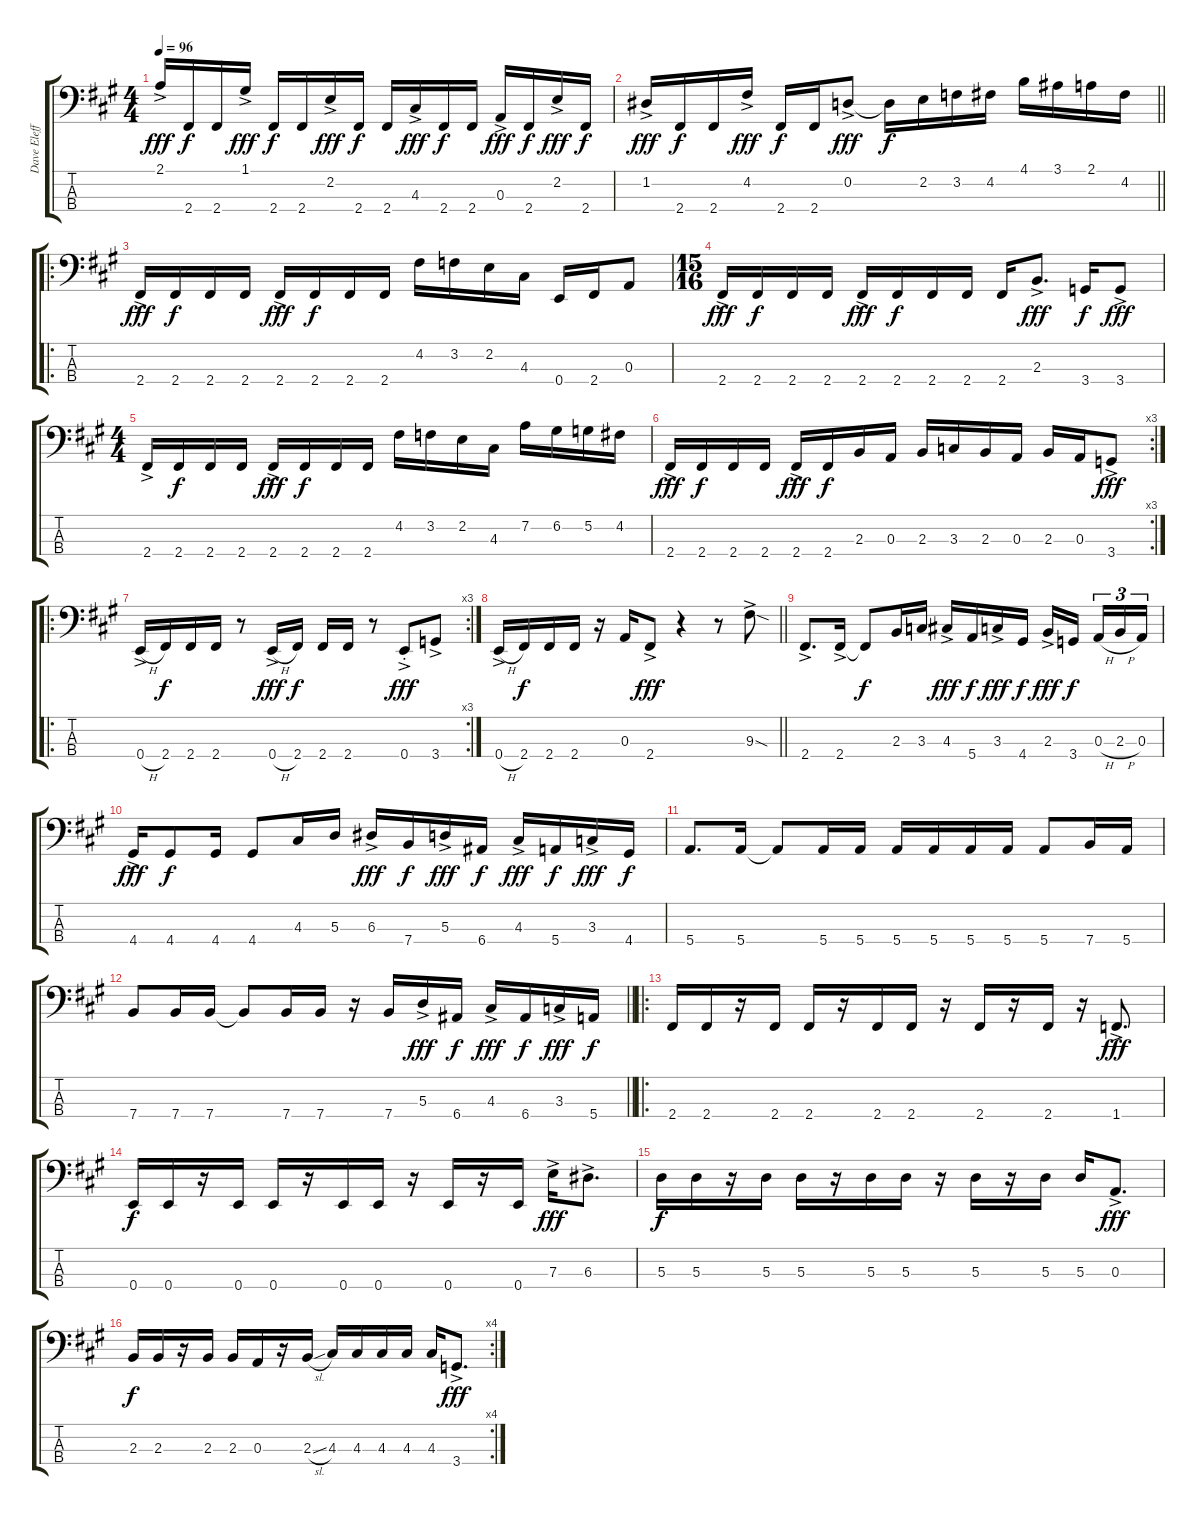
\track ("Dave Eleffson" "Dave Eleff") {instrument electricbassfinger}
\staff {score tabs}
\tuning (G2 D2 A1 E1) {hide}
\ts (4 4)
\tempo 96
\clef f4
\ks f#minor
2.1{ac}.16{dy fff} 2.4.16{dy f} 2.4.16 1.1{ac}.16{dy fff} 2.4.16{dy f} 2.4.16 2.2{ac}.16{dy fff} 2.4.16{dy f} 2.4.16 4.3{ac}.16{dy fff} 2.4.16{dy f} 2.4.16 0.3{ac}.16{dy fff} 2.4.16{dy f} 2.2{ac}.16{dy fff} 2.4.16{dy f} |
\barLineRight lightlight
1.2{ac}.16{dy fff} 2.4.16{dy f} 2.4.16 4.2{ac}.16{dy fff} 2.4.16{dy f} 2.4.16 0.2{ac}.8{dy fff} 0.2{t}.16{dy f} 2.2.16 3.2.16 4.2.16 4.1.16 3.1.16 2.1.16 4.2.16 |
\ro
2.4{ac}.16{dy fff} 2.4.16{dy f} 2.4.16 2.4.16 2.4{ac}.16{dy fff} 2.4.16{dy f} 2.4.16 2.4.16 4.2.16 3.2.16 2.2.16 4.3.16 0.4.16 2.4.16 0.3.8 |
\ts (15 16)
2.4{ac}.16{dy fff} 2.4.16{dy f} 2.4.16 2.4.16 2.4{ac}.16{dy fff} 2.4.16{dy f} 2.4.16 2.4.16 2.4.16 2.3{ac}.8{d dy fff} 3.4.16{dy f} 3.4{ac}.8{dy fff} |
\ts (4 4)
2.4{ac}.16 2.4.16{dy f} 2.4.16 2.4.16 2.4{ac}.16{dy fff} 2.4.16{dy f} 2.4.16 2.4.16 4.2.16 3.2.16 2.2.16 4.3.16 7.2.16 6.2.16 5.2.16 4.2.16 |
\rc 3
2.4{ac}.16{dy fff} 2.4.16{dy f} 2.4.16 2.4.16 2.4{ac}.16{dy fff} 2.4.16{dy f} 2.3.16 0.3.16 2.3.16 3.3.16 2.3.16 0.3.16 2.3.16 0.3.16 3.4{ac}.8{dy fff} |
\ro
\rc 3
0.4{h ac}.16 2.4.16{dy f} 2.4.16 2.4.16 r.8 0.4{h ac}.16{dy fff} 2.4.16{dy f} 2.4.16 2.4.16 r.8 0.4{ac st}.8{dy fff} 3.4{ac}.8 |
\barLineRight lightlight
0.4{h ac}.16 2.4.16{dy f} 2.4.16 2.4.16 r.16 0.3.16 2.4{ac}.8{dy fff} r.4 r.8 9.3{sod ac}.8 |
2.4{ac}.8{d} 2.4{ac}.16 2.4{t}.8{dy f} 2.3.16 3.3.16 4.3{ac}.16{dy fff} 5.4.16{dy f} 3.3{ac}.16{dy fff} 4.4.16{dy f} 2.3{ac}.16{dy fff} 3.4.16{dy f beam splitsecondary} 0.3{h}.16{tu (3 2)} 2.3{h}.16{tu (3 2)} 0.3.16{tu (3 2)} |
4.4{ac}.16{dy fff} 4.4.8{dy f} 4.4.16 4.4.8 4.3.16 5.3.16 6.3{ac}.16{dy fff} 7.4.16{dy f} 5.3{ac}.16{dy fff} 6.4.16{dy f} 4.3{ac}.16{dy fff} 5.4.16{dy f} 3.3{ac}.16{dy fff} 4.4.16{dy f} |
5.4.8{d} 5.4.16 5.4{t}.8 5.4.16 5.4.16 5.4.16 5.4.16 5.4.16 5.4.16 5.4.8 7.4.16 5.4.16 |
\barLineRight lightlight
7.4.8 7.4.16 7.4.16 7.4{t}.8 7.4.16 7.4.16 r.16 7.4.16 5.3{ac}.16{dy fff} 6.4.16{dy f} 4.3{ac}.16{dy fff} 6.4.16{dy f} 3.3{ac}.16{dy fff} 5.4.16{dy f} |
\ro
2.4.16 2.4.16 r.16 2.4.16 2.4.16 r.16 2.4.16 2.4.16 r.16 2.4.16 r.16 2.4.16 r.16 1.4{ac}.8{d dy fff} |
0.4.16{dy f} 0.4.16 r.16 0.4.16 0.4.16 r.16 0.4.16 0.4.16 r.16 0.4.16 r.16 0.4.16 7.3{ac}.16{dy fff} 6.3{ac}.8{d} |
5.3.16{dy f} 5.3.16 r.16 5.3.16 5.3.16 r.16 5.3.16 5.3.16 r.16 5.3.16 r.16 5.3.16 5.3.16 0.3{ac}.8{d dy fff} |
\rc 4
2.3.16{dy f} 2.3.16 r.16 2.3.16 2.3.16 0.3.16 r.16 2.3{sl}.16 4.3.16 4.3.16 4.3.16 4.3.16 4.3.16 3.4{ac}.8{d dy fff}
